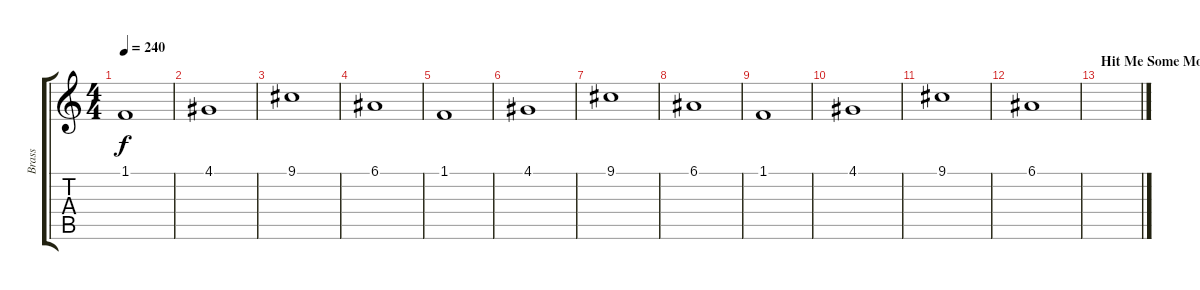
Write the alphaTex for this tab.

\track ("Brass" "Brass") {instrument trombone}
\staff {score tabs}
\tuning (E4 B3 G3 D3 A2 E2) {hide}
\ts (4 4)
\tempo 240
\clef g2
\ks c
1.1.1{dy f} |
4.1.1 |
9.1.1 |
6.1.1 |
1.1.1 |
4.1.1 |
9.1.1 |
6.1.1 |
1.1.1 |
4.1.1 |
9.1.1 |
6.1.1 |
\section ("" "Hit Me Some More")
